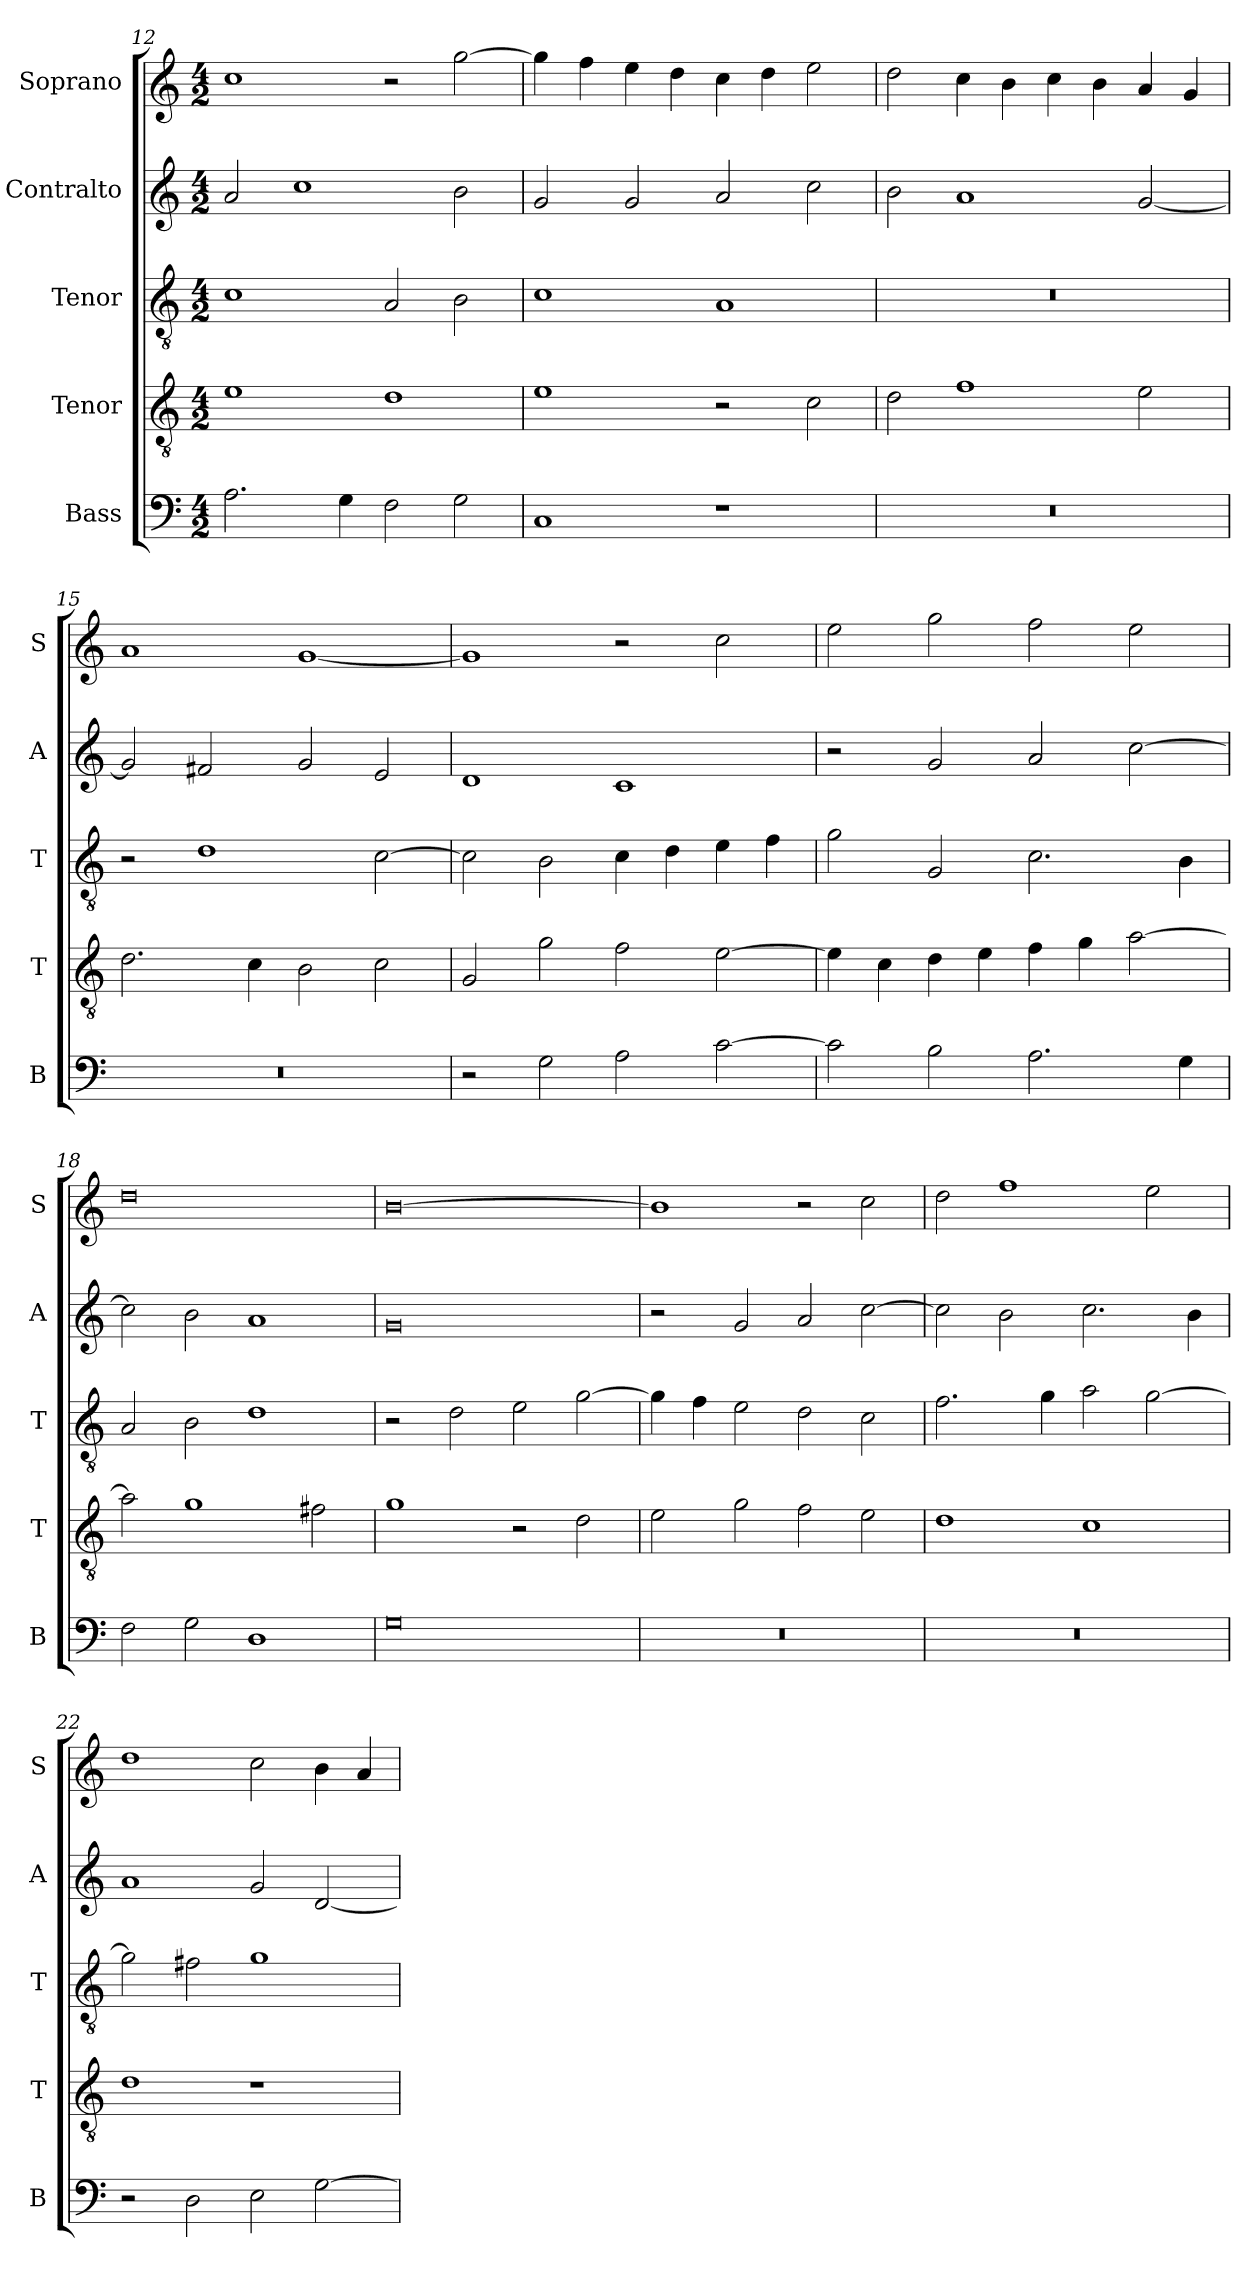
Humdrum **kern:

**kern	**kern	**kern	**kern	**kern
*part5	*part4	*part3	*part2	*part1
*staff5	*staff4	*staff3	*staff2	*staff1
*I"Bass	*I"Tenor	*I"Tenor	*I"Contralto	*I"Soprano
*I'B	*I'T	*I'T	*I'A	*I'S
*clefF4	*clefGv2	*clefGv2	*clefG2	*clefG2
*k[]	*k[]	*k[]	*k[]	*k[]
*G:mix	*G:mix	*G:mix	*G:mix	*G:mix
*M4/2	*M4/2	*M4/2	*M4/2	*M4/2
=12	=12	=12	=12	=12
2.A	1e	1c	2a	1cc
.	.	.	1cc	.
4G	.	.	.	.
2F	1d	2A	.	2r
2G	.	2B	2b	[2gg
=13	=13	=13	=13	=13
1C	1e	1c	2g	4gg]
.	.	.	.	4ff
.	.	.	2g	4ee
.	.	.	.	4dd
1r	2r	1A	2a	4cc
.	.	.	.	4dd
.	2c	.	2cc	2ee
=14	=14	=14	=14	=14
0r	2d	0r	2b	2dd
.	1f	.	1a	4cc
.	.	.	.	4b
.	.	.	.	4cc
.	.	.	.	4b
.	2e	.	[2g	4a
.	.	.	.	4g
=15	=15	=15	=15	=15
0r	2.d	2r	2g]	1a
.	.	1d	2f#X	.
.	4c	.	.	.
.	2B	.	2g	[1g
.	2c	[2c	2e	.
=16	=16	=16	=16	=16
2r	2G	2c]	1d	1g]
2G	2g	2B	.	.
2A	2f	4c	1c	2r
.	.	4d	.	.
[2c	[2e	4e	.	2cc
.	.	4f	.	.
=17	=17	=17	=17	=17
2c]	4e]	2g	2r	2ee
.	4c	.	.	.
2B	4d	2G	2g	2gg
.	4e	.	.	.
2.A	4f	2.c	2a	2ff
.	4g	.	.	.
.	[2a	.	[2cc	2ee
4G	.	4B	.	.
=18	=18	=18	=18	=18
2F	2a]	2A	2cc]	0dd
2G	1g	2B	2b	.
1D	.	1d	1a	.
.	2f#X	.	.	.
=19	=19	=19	=19	=19
0G	1g	2r	0g	[0b
.	.	2d	.	.
.	2r	2e	.	.
.	2d	[2g	.	.
=20	=20	=20	=20	=20
0r	2e	4g]	2r	1b]
.	.	4f	.	.
.	2g	2e	2g	.
.	2f	2d	2a	2r
.	2e	2c	[2cc	2cc
=21	=21	=21	=21	=21
0r	1d	2.f	2cc]	2dd
.	.	.	2b	1ff
.	.	4g	.	.
.	1c	2a	2.cc	.
.	.	[2g	.	2ee
.	.	.	4b	.
=22	=22	=22	=22	=22
2r	1d	2g]	1a	1dd
2D	.	2f#X	.	.
2E	1r	1g	2g	2cc
[2G	.	.	[2d	4b
.	.	.	.	4a
=	=	=	=	=
*-	*-	*-	*-	*-
